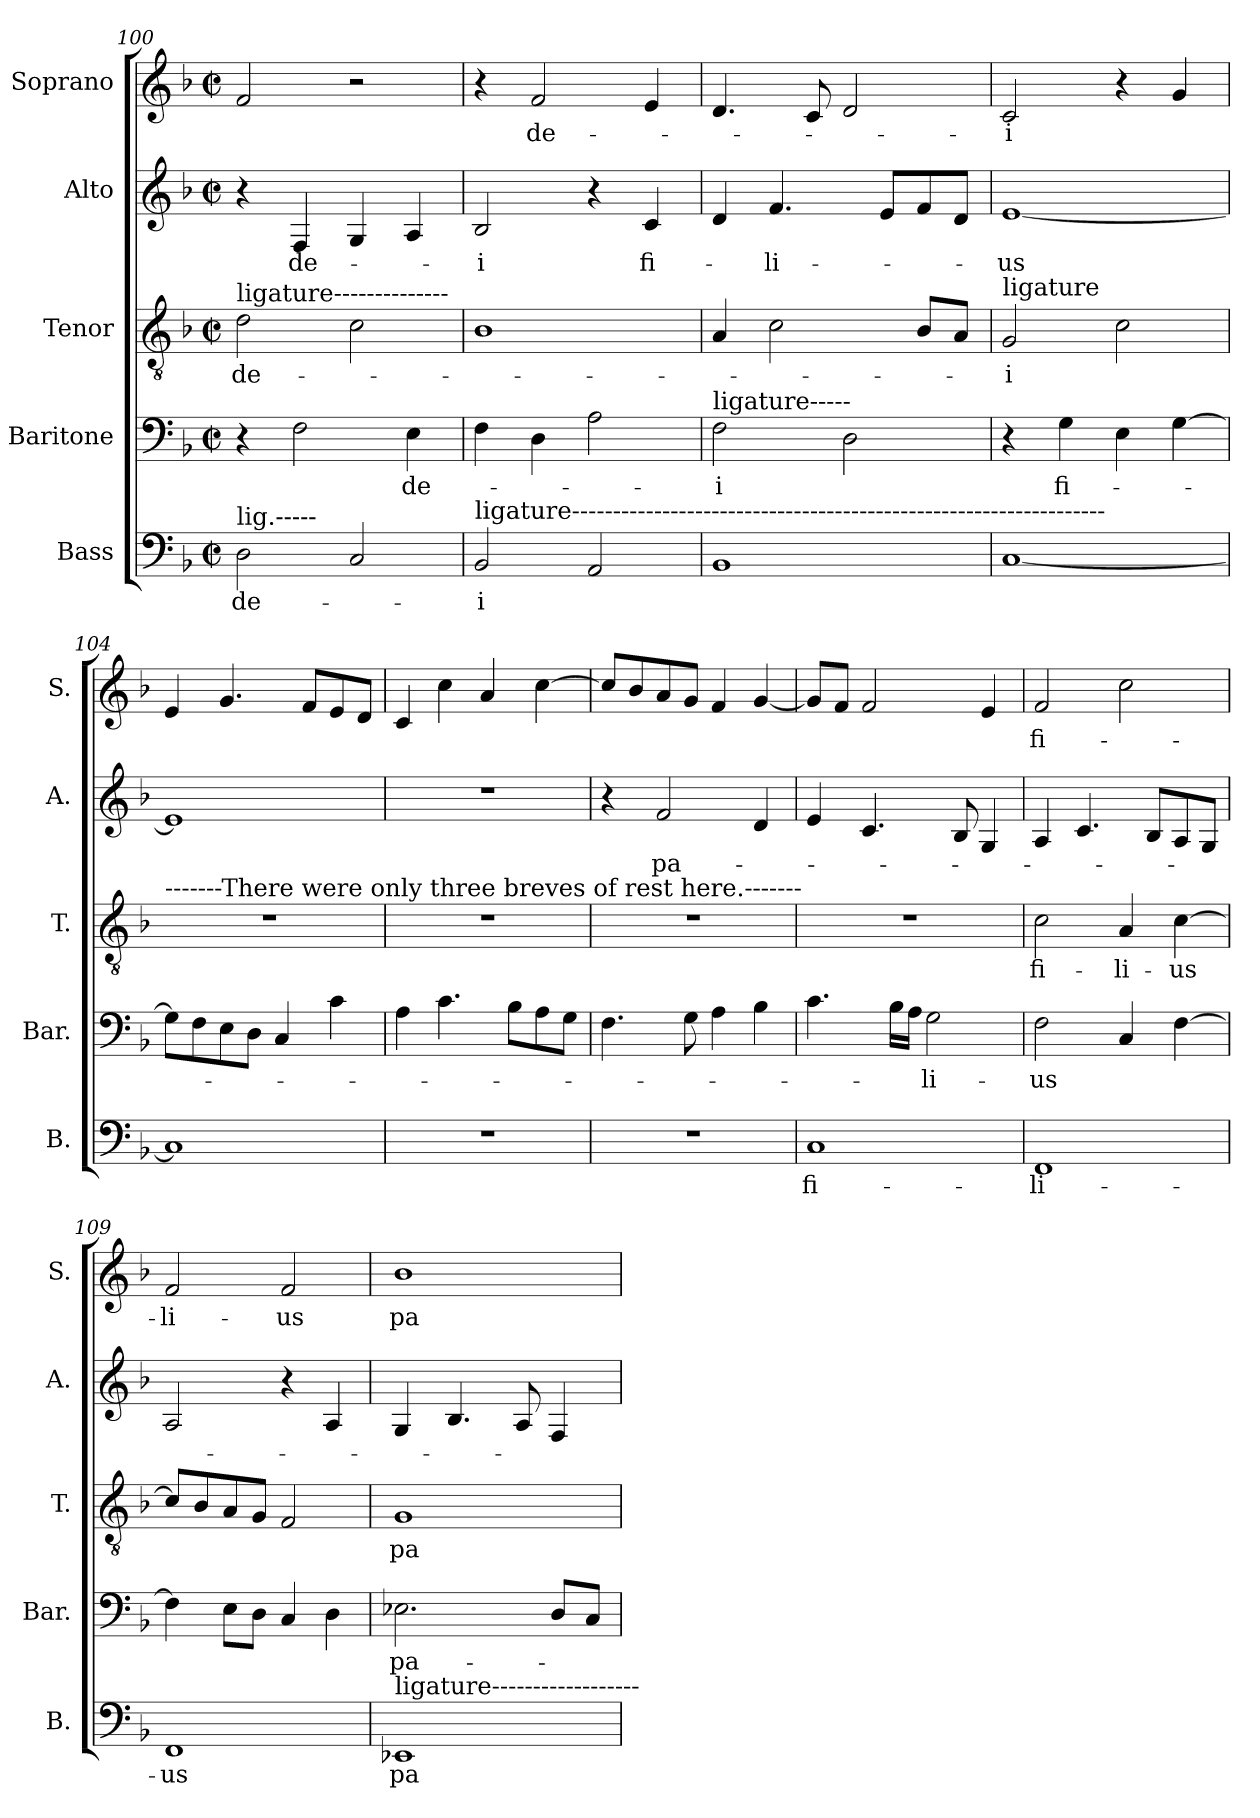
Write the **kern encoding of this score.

**kern	**text	**kern	**text	**kern	**text	**kern	**text	**kern	**text
*part5	*part5	*part4	*part4	*part3	*part3	*part2	*part2	*part1	*part1
*staff5	*staff5	*staff4	*staff4	*staff3	*staff3	*staff2	*staff2	*staff1	*staff1
*I"Bass	*	*I"Baritone	*	*I"Tenor	*	*I"Alto	*	*I"Soprano	*
*I'B.	*	*I'Bar.	*	*I'T.	*	*I'A.	*	*I'S.	*
*clefF4	*	*clefF4	*	*clefGv2	*	*clefG2	*	*clefG2	*
*k[b-]	*	*k[b-]	*	*k[b-]	*	*k[b-]	*	*k[b-]	*
*M2/2	*	*M2/2	*	*M2/2	*	*M2/2	*	*M2/2	*
*met(c|)	*	*met(c|)	*	*met(c|)	*	*met(c|)	*	*met(c|)	*
=100	=100	=100	=100	=100	=100	=100	=100	=100	=100
!	!	!	!	!LO:TX:a:t=ligature--------------	!	!	!	!	!
!LO:TX:a:t=lig.-----	!	!	!	!	!	!	!	!	!
!	!LO:LY:b	!	!	!	!LO:LY:b	!	!	!	!
2D\	de-	4r	.	2d\	de-	4r	.	2f/	.
!	!	!	!	!	!	!	!LO:LY:b	!	!
.	.	2F\	.	.	.	4F/	de-	.	.
2C/	.	.	.	2c\	.	4G/	.	2r	.
!	!	!	!LO:LY:b	!	!	!	!	!	!
.	.	4E\	de-	.	.	4A/	.	.	.
=101	=101	=101	=101	=101	=101	=101	=101	=101	=101
!LO:TX:a:t=ligature-----------------------------------------------------------------	!	!	!	!	!	!	!	!	!
!	!LO:LY:b	!	!	!	!	!	!LO:LY:b	!	!
2BB-/	-i	4F\	.	1B-	.	2B-/	-i	4r	.
!	!	!	!	!	!	!	!	!	!LO:LY:b
.	.	4D\	.	.	.	.	.	2f/	de-
2AA/	.	2A\	.	.	.	4r	.	.	.
!	!	!	!	!	!	!	!LO:LY:b	!	!
.	.	.	.	.	.	4c/	fi-	4e/	.
=102	=102	=102	=102	=102	=102	=102	=102	=102	=102
!	!	!LO:TX:a:t=ligature-----	!	!	!	!	!	!	!
!	!	!	!LO:LY:b	!	!	!	!	!	!
1BB-	.	2F\	-i	4A/	.	4d/	.	4.d/	.
!	!	!	!	!	!	!	!LO:LY:b	!	!
.	.	.	.	2c\	.	4.f/	-li-	.	.
.	.	.	.	.	.	.	.	8c/	.
.	.	2D\	.	.	.	.	.	2d/	.
.	.	.	.	.	.	8e/L	.	.	.
.	.	.	.	8B-/L	.	8f/	.	.	.
.	.	.	.	8A/J	.	8d/J	.	.	.
=103	=103	=103	=103	=103	=103	=103	=103	=103	=103
!	!	!	!	!LO:TX:a:t=ligature	!	!	!	!	!
!	!	!	!	!	!LO:LY:b	!	!LO:LY:b	!	!LO:LY:b
[1C	.	4r	.	2G/	-i	[1e	-us	2c/	-i
!	!	!	!LO:LY:b	!	!	!	!	!	!
.	.	4G\	fi-	.	.	.	.	.	.
.	.	4E\	.	2c\	.	.	.	4r	.
.	.	[4G\	.	.	.	.	.	4g/	.
=104	=104	=104	=104	=104	=104	=104	=104	=104	=104
!	!	!	!	!LO:TX:a:t=-------There were only three breves of rest here.-------	!	!	!	!	!
1C]	.	8G\L]	.	1r	.	1e]	.	4e/	.
.	.	8F\	.	.	.	.	.	.	.
.	.	8E\	.	.	.	.	.	4.g/	.
.	.	8D\J	.	.	.	.	.	.	.
.	.	4C/	.	.	.	.	.	.	.
.	.	.	.	.	.	.	.	8f/L	.
.	.	4c\	.	.	.	.	.	8e/	.
.	.	.	.	.	.	.	.	8d/J	.
=105	=105	=105	=105	=105	=105	=105	=105	=105	=105
1r	.	4A\	.	1r	.	1r	.	4c/	.
.	.	4.c\	.	.	.	.	.	4cc\	.
.	.	.	.	.	.	.	.	4a/	.
.	.	8B-\L	.	.	.	.	.	.	.
.	.	8A\	.	.	.	.	.	[4cc\	.
.	.	8G\J	.	.	.	.	.	.	.
=106	=106	=106	=106	=106	=106	=106	=106	=106	=106
1r	.	4.F\	.	1r	.	4r	.	8cc/L]	.
.	.	.	.	.	.	.	.	8b-/	.
!	!	!	!	!	!	!	!LO:LY:b	!	!
.	.	.	.	.	.	2f/	pa-	8a/	.
.	.	8G\	.	.	.	.	.	8g/J	.
.	.	4A\	.	.	.	.	.	4f/	.
.	.	4B-\	.	.	.	4d/	.	[4g/	.
=107	=107	=107	=107	=107	=107	=107	=107	=107	=107
!	!LO:LY:b	!	!	!	!	!	!	!	!
1C	fi-	4.c\	.	1r	.	4e/	.	8g/L]	.
.	.	.	.	.	.	.	.	8f/J	.
.	.	.	.	.	.	4.c/	.	2f/	.
.	.	16B-\LL	.	.	.	.	.	.	.
.	.	16A\JJ	.	.	.	.	.	.	.
!	!	!	!LO:LY:b	!	!	!	!	!	!
.	.	2G\	-li-	.	.	.	.	.	.
.	.	.	.	.	.	8B-/	.	.	.
.	.	.	.	.	.	4G/	.	4e/	.
=108	=108	=108	=108	=108	=108	=108	=108	=108	=108
!	!LO:LY:b	!	!LO:LY:b	!	!LO:LY:b	!	!	!	!LO:LY:b
1FF	-li-	2F\	-us	2c\	fi-	4A/	.	2f/	fi-
.	.	.	.	.	.	4.c/	.	.	.
!	!	!	!	!	!LO:LY:b	!	!	!	!
.	.	4C/	.	4A/	-li-	.	.	2cc\	.
.	.	.	.	.	.	8B-/L	.	.	.
!	!	!	!	!	!LO:LY:b	!	!	!	!
.	.	[4F\	.	[4c\	-us	8A/	.	.	.
.	.	.	.	.	.	8G/J	.	.	.
=109	=109	=109	=109	=109	=109	=109	=109	=109	=109
!	!LO:LY:b	!	!	!	!	!	!	!	!LO:LY:b
1FF	-us	4F\]	.	8c/L]	.	2A/	.	2f/	-li-
.	.	.	.	8B-/	.	.	.	.	.
.	.	8E\L	.	8A/	.	.	.	.	.
.	.	8D\J	.	8G/J	.	.	.	.	.
!	!	!	!	!	!	!	!	!	!LO:LY:b
.	.	4C/	.	2F/	.	4r	.	2f/	-us
.	.	4D\	.	.	.	4A/	.	.	.
=110	=110	=110	=110	=110	=110	=110	=110	=110	=110
!LO:TX:a:t=ligature------------------	!	!	!	!	!	!	!	!	!
!	!LO:LY:b	!	!LO:LY:b	!	!LO:LY:b	!	!	!	!LO:LY:b
1EE-X	pa-	2.E-X\	pa-	1G	pa-	4G/	.	1b-	pa-
.	.	.	.	.	.	4.B-/	.	.	.
.	.	.	.	.	.	8A/	.	.	.
.	.	8D/L	.	.	.	4F/	.	.	.
.	.	8C/J	.	.	.	.	.	.	.
=	=	=	=	=	=	=	=	=	=
*-	*-	*-	*-	*-	*-	*-	*-	*-	*-
